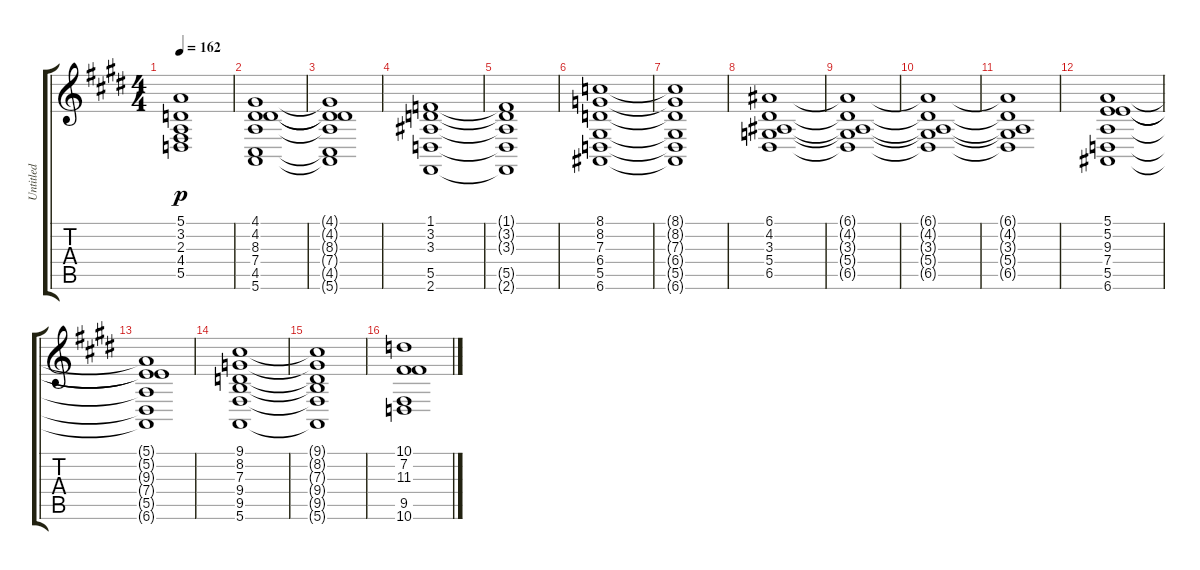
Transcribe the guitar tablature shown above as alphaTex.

\track ("Untitled" "Untitled") {instrument synthstrings1}
\staff {score tabs}
\tuning (E4 B3 G3 D3 A2 E2) {hide}
\ts (4 4)
\tempo 162
\clef g2
\ks c#minor
(5.1{t} 3.2{t} 2.3{t} 4.4{t} 5.5{t}).1{dy p} |
\ks e
(4.1 4.2 8.3 7.4 4.5 5.6).1 |
\ks c#minor
(4.1{t} 4.2{t} 8.3{t} 7.4{t} 4.5{t} 5.6{t}).1 |
\ks e
(1.1 3.2 3.3 5.5 2.6).1 |
\ks c#minor
(1.1{t} 3.2{t} 3.3{t} 5.5{t} 2.6{t}).1 |
\ks e
(8.1 8.2 7.3 6.4 5.5 6.6).1 |
\ks c#minor
(8.1{t} 8.2{t} 7.3{t} 6.4{t} 5.5{t} 6.6{t}).1 |
\ks e
(6.1 4.2 3.3 5.4 6.5).1 |
\ks c#minor
(6.1{t} 4.2{t} 3.3{t} 5.4{t} 6.5{t}).1 |
(6.1{t} 4.2{t} 3.3{t} 5.4{t} 6.5{t}).1 |
\ks e
(6.1{t} 4.2{t} 3.3{t} 5.4{t} 6.5{t}).1 |
\ks c#minor
(5.1 5.2 9.3 7.4 5.5 6.6).1 |
(5.1{t} 5.2{t} 9.3{t} 7.4{t} 5.5{t} 6.6{t}).1 |
\ks e
(9.1 8.2 7.3 9.4 9.5 5.6).1 |
\ks c#minor
(9.1{t} 8.2{t} 7.3{t} 9.4{t} 9.5{t} 5.6{t}).1 |
(10.1 7.2 11.3 9.5 10.6).1
